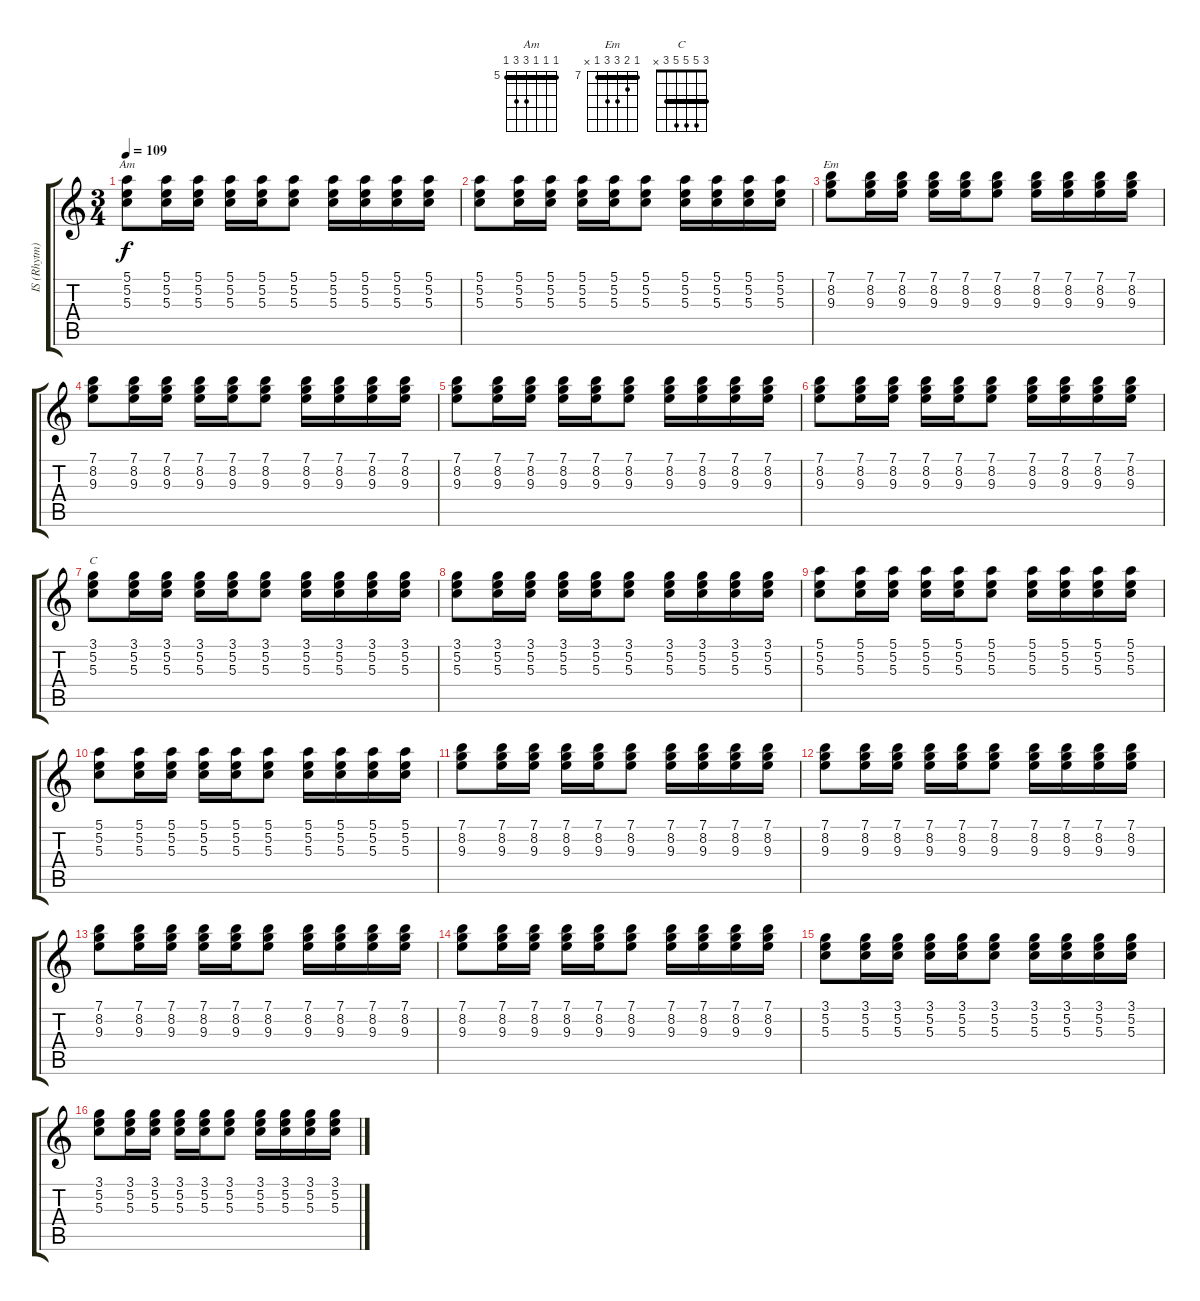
\track ("IS (Rhytm)" "IS (Rhytm)") {instrument acousticguitarsteel}
\staff {score tabs}
\tuning (E4 B3 G3 D3 A2 E2) {hide}
\chord ("Am" 5 5 5 7 7 5) {firstfret 5 barre 5}
\chord ("Em" 7 8 9 9 7 x) {firstfret 7 barre 7}
\chord ("C" 3 5 5 5 3 x) {barre 3}
\ts (3 4)
\tempo 109
\clef g2
\ks c
(5.1 5.2 5.3).8{ch "Am" dy f} (5.1 5.2 5.3).16 (5.1 5.2 5.3).16 (5.1 5.2 5.3).16 (5.1 5.2 5.3).16 (5.1 5.2 5.3).8 (5.1 5.2 5.3).16 (5.1 5.2 5.3).16 (5.1 5.2 5.3).16 (5.1 5.2 5.3).16 |
(5.1 5.2 5.3).8 (5.1 5.2 5.3).16 (5.1 5.2 5.3).16 (5.1 5.2 5.3).16 (5.1 5.2 5.3).16 (5.1 5.2 5.3).8 (5.1 5.2 5.3).16 (5.1 5.2 5.3).16 (5.1 5.2 5.3).16 (5.1 5.2 5.3).16 |
(7.1 8.2 9.3).8{ch "Em"} (7.1 8.2 9.3).16 (7.1 8.2 9.3).16 (7.1 8.2 9.3).16 (7.1 8.2 9.3).16 (7.1 8.2 9.3).8 (7.1 8.2 9.3).16 (7.1 8.2 9.3).16 (7.1 8.2 9.3).16 (7.1 8.2 9.3).16 |
(7.1 8.2 9.3).8 (7.1 8.2 9.3).16 (7.1 8.2 9.3).16 (7.1 8.2 9.3).16 (7.1 8.2 9.3).16 (7.1 8.2 9.3).8 (7.1 8.2 9.3).16 (7.1 8.2 9.3).16 (7.1 8.2 9.3).16 (7.1 8.2 9.3).16 |
(7.1 8.2 9.3).8 (7.1 8.2 9.3).16 (7.1 8.2 9.3).16 (7.1 8.2 9.3).16 (7.1 8.2 9.3).16 (7.1 8.2 9.3).8 (7.1 8.2 9.3).16 (7.1 8.2 9.3).16 (7.1 8.2 9.3).16 (7.1 8.2 9.3).16 |
(7.1 8.2 9.3).8 (7.1 8.2 9.3).16 (7.1 8.2 9.3).16 (7.1 8.2 9.3).16 (7.1 8.2 9.3).16 (7.1 8.2 9.3).8 (7.1 8.2 9.3).16 (7.1 8.2 9.3).16 (7.1 8.2 9.3).16 (7.1 8.2 9.3).16 |
(3.1 5.2 5.3).8{ch "C"} (3.1 5.2 5.3).16 (3.1 5.2 5.3).16 (3.1 5.2 5.3).16 (3.1 5.2 5.3).16 (3.1 5.2 5.3).8 (3.1 5.2 5.3).16 (3.1 5.2 5.3).16 (3.1 5.2 5.3).16 (3.1 5.2 5.3).16 |
(3.1 5.2 5.3).8 (3.1 5.2 5.3).16 (3.1 5.2 5.3).16 (3.1 5.2 5.3).16 (3.1 5.2 5.3).16 (3.1 5.2 5.3).8 (3.1 5.2 5.3).16 (3.1 5.2 5.3).16 (3.1 5.2 5.3).16 (3.1 5.2 5.3).16 |
(5.1 5.2 5.3).8 (5.1 5.2 5.3).16 (5.1 5.2 5.3).16 (5.1 5.2 5.3).16 (5.1 5.2 5.3).16 (5.1 5.2 5.3).8 (5.1 5.2 5.3).16 (5.1 5.2 5.3).16 (5.1 5.2 5.3).16 (5.1 5.2 5.3).16 |
(5.1 5.2 5.3).8 (5.1 5.2 5.3).16 (5.1 5.2 5.3).16 (5.1 5.2 5.3).16 (5.1 5.2 5.3).16 (5.1 5.2 5.3).8 (5.1 5.2 5.3).16 (5.1 5.2 5.3).16 (5.1 5.2 5.3).16 (5.1 5.2 5.3).16 |
(7.1 8.2 9.3).8 (7.1 8.2 9.3).16 (7.1 8.2 9.3).16 (7.1 8.2 9.3).16 (7.1 8.2 9.3).16 (7.1 8.2 9.3).8 (7.1 8.2 9.3).16 (7.1 8.2 9.3).16 (7.1 8.2 9.3).16 (7.1 8.2 9.3).16 |
(7.1 8.2 9.3).8 (7.1 8.2 9.3).16 (7.1 8.2 9.3).16 (7.1 8.2 9.3).16 (7.1 8.2 9.3).16 (7.1 8.2 9.3).8 (7.1 8.2 9.3).16 (7.1 8.2 9.3).16 (7.1 8.2 9.3).16 (7.1 8.2 9.3).16 |
(7.1 8.2 9.3).8 (7.1 8.2 9.3).16 (7.1 8.2 9.3).16 (7.1 8.2 9.3).16 (7.1 8.2 9.3).16 (7.1 8.2 9.3).8 (7.1 8.2 9.3).16 (7.1 8.2 9.3).16 (7.1 8.2 9.3).16 (7.1 8.2 9.3).16 |
(7.1 8.2 9.3).8 (7.1 8.2 9.3).16 (7.1 8.2 9.3).16 (7.1 8.2 9.3).16 (7.1 8.2 9.3).16 (7.1 8.2 9.3).8 (7.1 8.2 9.3).16 (7.1 8.2 9.3).16 (7.1 8.2 9.3).16 (7.1 8.2 9.3).16 |
(3.1 5.2 5.3).8 (3.1 5.2 5.3).16 (3.1 5.2 5.3).16 (3.1 5.2 5.3).16 (3.1 5.2 5.3).16 (3.1 5.2 5.3).8 (3.1 5.2 5.3).16 (3.1 5.2 5.3).16 (3.1 5.2 5.3).16 (3.1 5.2 5.3).16 |
(3.1 5.2 5.3).8 (3.1 5.2 5.3).16 (3.1 5.2 5.3).16 (3.1 5.2 5.3).16 (3.1 5.2 5.3).16 (3.1 5.2 5.3).8 (3.1 5.2 5.3).16 (3.1 5.2 5.3).16 (3.1 5.2 5.3).16 (3.1 5.2 5.3).16
